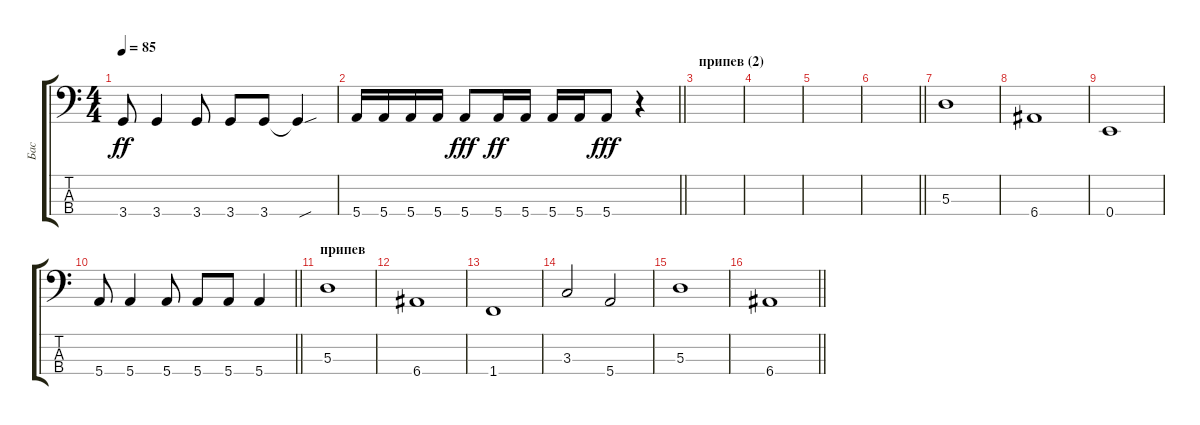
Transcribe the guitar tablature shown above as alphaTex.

\track ("Бас" "Бас") {instrument electricbasspick}
\staff {score tabs}
\tuning (G2 D2 A1 E1) {hide}
\ts (4 4)
\tempo 85
\clef f4
\ks c
3.4.8{dy ff} 3.4.4 3.4.8 3.4.8 3.4.8 3.4{sou t}.4 |
\barLineRight lightlight
5.4.16 5.4.16 5.4.16 5.4.16 5.4.8{dy fff} 5.4.16{dy ff} 5.4.16 5.4.16 5.4.16 5.4.8{dy fff} r.4 |
\section ("" "припев (2)")
|
|
|
\barLineRight lightlight
|
\section ("" "")
5.3.1 |
6.4.1 |
0.4.1 |
\barLineRight lightlight
5.4.8 5.4.4 5.4.8 5.4.8 5.4.8 5.4.4 |
\section ("" "припев")
5.3.1 |
6.4.1 |
1.4.1 |
3.3.2 5.4.2 |
5.3.1 |
\barLineRight lightlight
6.4.1
